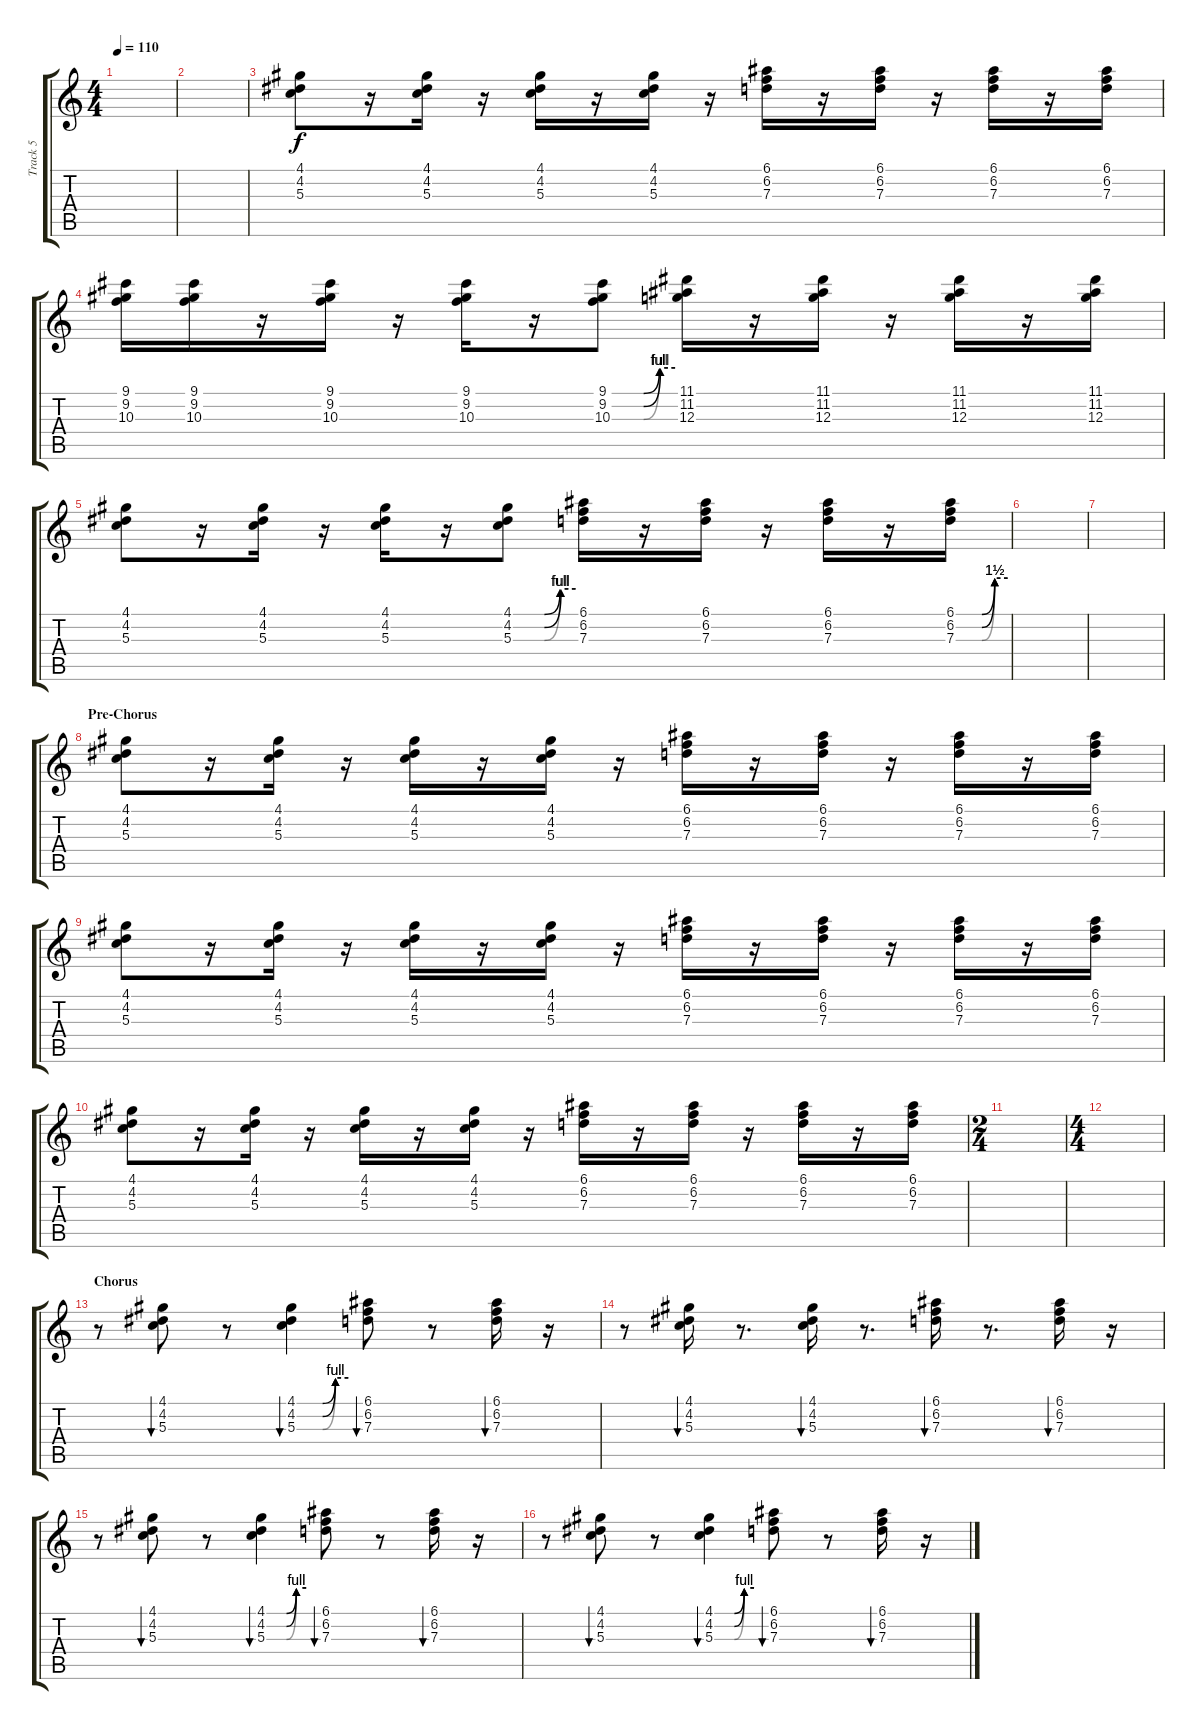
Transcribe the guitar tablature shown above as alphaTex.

\track ("Track 5" "Track 5") {instrument electricguitarclean}
\staff {score tabs}
\tuning (E4 B3 G3 D3 A2 E2) {hide}
\ts (4 4)
\tempo 110
\clef g2
\ks c
|
|
(4.1 4.2 5.3).8 r.16 (4.1 4.2 5.3).16 r.16 (4.1 4.2 5.3).16 r.16 (4.1 4.2 5.3).16 r.16 (6.1 6.2 7.3).16 r.16 (6.1 6.2 7.3).16 r.16 (6.1 6.2 7.3).16 r.16 (6.1 6.2 7.3).16 |
(9.1 9.2 10.3).16 (9.1 9.2 10.3).16 r.16 (9.1 9.2 10.3).16 r.16 (9.1 9.2 10.3).16 r.16 (9.1{be (custom 0 0 30 0 45 4 60 4)} 9.2{be (custom 0 0 30 0 46 4 60 4)} 10.3{be (custom 0 0 30 0 45 4 60 4)}).8 (11.1 11.2 12.3).16 r.16 (11.1 11.2 12.3).16 r.16 (11.1 11.2 12.3).16 r.16 (11.1 11.2 12.3).16 |
(4.1 4.2 5.3).8 r.16 (4.1 4.2 5.3).16 r.16 (4.1 4.2 5.3).16 r.16 (4.1{be (custom 0 0 30 0 45 4 60 4)} 4.2{be (custom 0 0 30 0 46 4 60 4)} 5.3{be (custom 0 0 30 0 45 4 60 4)}).8 (6.1 6.2 7.3).16 r.16 (6.1 6.2 7.3).16 r.16 (6.1 6.2 7.3).16 r.16 (6.1{be (custom 0 0 30 0 45 6 60 6)} 6.2{be (custom 0 0 30 0 45 6 60 6)} 7.3{be (custom 0 0 30 0 45 6 60 6)}).16 |
|
|
\section ("" "Pre-Chorus")
(4.1 4.2 5.3).8 r.16 (4.1 4.2 5.3).16 r.16 (4.1 4.2 5.3).16 r.16 (4.1 4.2 5.3).16 r.16 (6.1 6.2 7.3).16 r.16 (6.1 6.2 7.3).16 r.16 (6.1 6.2 7.3).16 r.16 (6.1 6.2 7.3).16 |
(4.1 4.2 5.3).8 r.16 (4.1 4.2 5.3).16 r.16 (4.1 4.2 5.3).16 r.16 (4.1 4.2 5.3).16 r.16 (6.1 6.2 7.3).16 r.16 (6.1 6.2 7.3).16 r.16 (6.1 6.2 7.3).16 r.16 (6.1 6.2 7.3).16 |
(4.1 4.2 5.3).8 r.16 (4.1 4.2 5.3).16 r.16 (4.1 4.2 5.3).16 r.16 (4.1 4.2 5.3).16 r.16 (6.1 6.2 7.3).16 r.16 (6.1 6.2 7.3).16 r.16 (6.1 6.2 7.3).16 r.16 (6.1 6.2 7.3).16 |
\ts (2 4)
|
\ts (4 4)
|
\section ("" "Chorus")
r.8 (4.1 4.2 5.3).8{bu 120} r.8 (4.1{be (custom 0 0 30 0 45 4 60 4)} 4.2{be (custom 0 0 30 0 45 4 60 4)} 5.3{be (custom 0 0 30 0 45 4 60 4)}).4{bu 120} (6.1 6.2 7.3).8{bu 120} r.8 (6.1 6.2 7.3).16{bu 240} r.16 |
r.8 (4.1 4.2 5.3).16{bu 240} r.8{d} (4.1 4.2 5.3).16{bu 240} r.8{d} (6.1 6.2 7.3).16{bu 240} r.8{d} (6.1 6.2 7.3).16{bu 240} r.16 |
r.8 (4.1 4.2 5.3).8{bu 120} r.8 (4.1{be (custom 0 0 30 0 45 4 60 4)} 4.2{be (custom 0 0 30 0 45 4 60 4)} 5.3{be (custom 0 0 30 0 45 4 60 4)}).4{bu 120} (6.1 6.2 7.3).8{bu 120} r.8 (6.1 6.2 7.3).16{bu 240} r.16 |
r.8 (4.1 4.2 5.3).8{bu 120} r.8 (4.1{be (custom 0 0 30 0 45 4 60 4)} 4.2{be (custom 0 0 30 0 45 4 60 4)} 5.3{be (custom 0 0 30 0 45 4 60 4)}).4{bu 120} (6.1 6.2 7.3).8{bu 120} r.8 (6.1 6.2 7.3).16{bu 240} r.16
